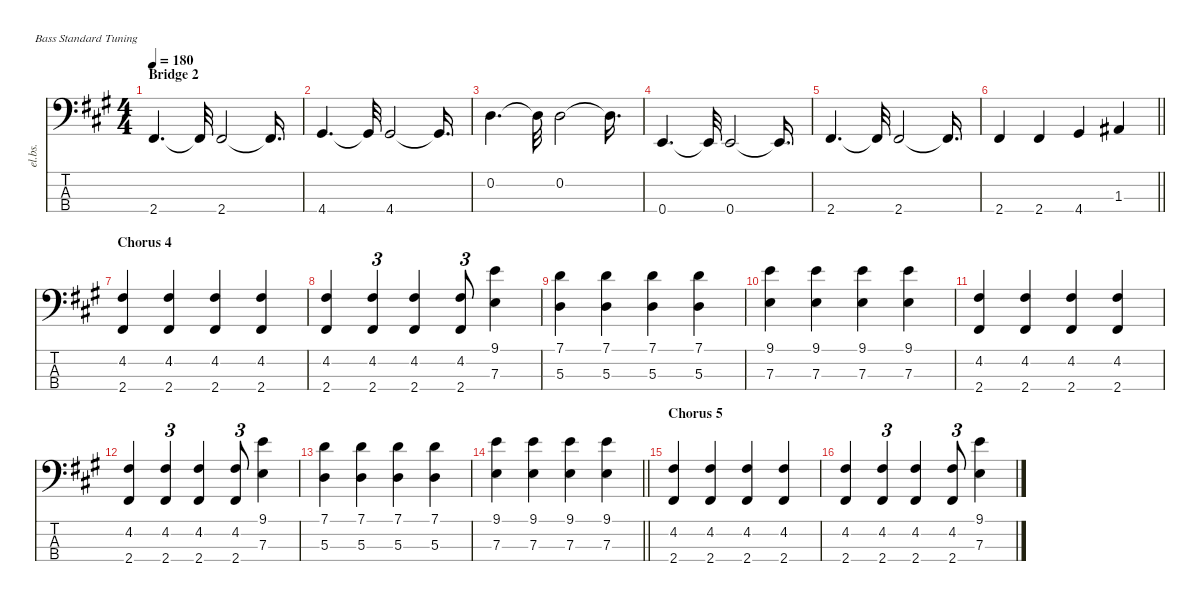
\defaultSystemsLayout 4
\hideDynamics
\bracketExtendMode nobrackets
\otherSystemsTrackNameOrientation horizontal
\track ("Slap Bass" "el.bs.") {defaultSystemsLayout 4 instrument slapbass1}
\staff {score tabs}
\tuning (G2 D2 A1 E1)
\ts (4 4)
\section ("" "Bridge 2")
\tempo 180
\clef f4
\ks a
2.4{acc #}.4{d dy f beam Up} 2.4{t acc #}.32{beam Up} 2.4{acc #}.2{beam Up} 2.4{t acc #}.16{d beam Up} |
4.4{acc #}.4{d beam Up} 4.4{t acc #}.32{beam Up} 4.4{acc #}.2{beam Up} 4.4{t acc #}.16{d beam Up} |
0.2{acc forcenatural}.4{d beam Down} 0.2{t acc forcenatural}.32{beam Down} 0.2{acc forcenatural}.2{beam Down} 0.2{t acc forcenatural}.16{d beam Down} |
0.4{acc forcenatural}.4{d beam Up} 0.4{t acc forcenatural}.32{beam Up} 0.4{acc forcenatural}.2{beam Up} 0.4{t acc forcenatural}.16{d beam Up} |
2.4{acc #}.4{d beam Up} 2.4{t acc #}.32{beam Up} 2.4{acc #}.2{beam Up} 2.4{t acc #}.16{d beam Up} |
\barLineRight lightlight
2.4{acc #}.4{beam Up} 2.4{acc #}.4{beam Up} 4.4{acc #}.4{beam Up} 1.3{acc #}.4{beam Up} |
\section ("" "Chorus 4")
(4.2{acc #} 2.4{acc #}).4{beam Up} (4.2{acc #} 2.4{acc #}).4{beam Up} (4.2{acc #} 2.4{acc #}).4{beam Up} (4.2{acc #} 2.4{acc #}).4{beam Up} |
(4.2{acc #} 2.4{acc #}).4{beam Up} (4.2{acc #} 2.4{acc #}).4{tu (3 2) beam Up} (4.2{acc #} 2.4{acc #}).4{beam Up} (4.2{acc #} 2.4{acc #}).8{tu (3 2) beam Up} (9.1{acc forcenatural} 7.3{acc forcenatural}).4{beam Down} |
(7.1{acc forcenatural} 5.3{acc forcenatural}).4{beam Down} (7.1{acc forcenatural} 5.3{acc forcenatural}).4{beam Down} (7.1{acc forcenatural} 5.3{acc forcenatural}).4{beam Down} (7.1{acc forcenatural} 5.3{acc forcenatural}).4{beam Down} |
(9.1{acc forcenatural} 7.3{acc forcenatural}).4{beam Down} (9.1{acc forcenatural} 7.3{acc forcenatural}).4{beam Down} (9.1{acc forcenatural} 7.3{acc forcenatural}).4{beam Down} (9.1{acc forcenatural} 7.3{acc forcenatural}).4{beam Down} |
(4.2{acc #} 2.4{acc #}).4{beam Up} (4.2{acc #} 2.4{acc #}).4{beam Up} (4.2{acc #} 2.4{acc #}).4{beam Up} (4.2{acc #} 2.4{acc #}).4{beam Up} |
(4.2{acc #} 2.4{acc #}).4{beam Up} (4.2{acc #} 2.4{acc #}).4{tu (3 2) beam Up} (4.2{acc #} 2.4{acc #}).4{beam Up} (4.2{acc #} 2.4{acc #}).8{tu (3 2) beam Up} (9.1{acc forcenatural} 7.3{acc forcenatural}).4{beam Down} |
(7.1{acc forcenatural} 5.3{acc forcenatural}).4{beam Down} (7.1{acc forcenatural} 5.3{acc forcenatural}).4{beam Down} (7.1{acc forcenatural} 5.3{acc forcenatural}).4{beam Down} (7.1{acc forcenatural} 5.3{acc forcenatural}).4{beam Down} |
\barLineRight lightlight
(9.1{acc forcenatural} 7.3{acc forcenatural}).4{beam Down} (9.1{acc forcenatural} 7.3{acc forcenatural}).4{beam Down} (9.1{acc forcenatural} 7.3{acc forcenatural}).4{beam Down} (9.1{acc forcenatural} 7.3{acc forcenatural}).4{beam Down} |
\section ("" "Chorus 5")
(4.2{acc #} 2.4{acc #}).4{beam Up} (4.2{acc #} 2.4{acc #}).4{beam Up} (4.2{acc #} 2.4{acc #}).4{beam Up} (4.2{acc #} 2.4{acc #}).4{beam Up} |
(4.2{acc #} 2.4{acc #}).4{beam Up} (4.2{acc #} 2.4{acc #}).4{tu (3 2) beam Up} (4.2{acc #} 2.4{acc #}).4{beam Up} (4.2{acc #} 2.4{acc #}).8{tu (3 2) beam Up} (9.1{acc forcenatural} 7.3{acc forcenatural}).4{beam Down}
